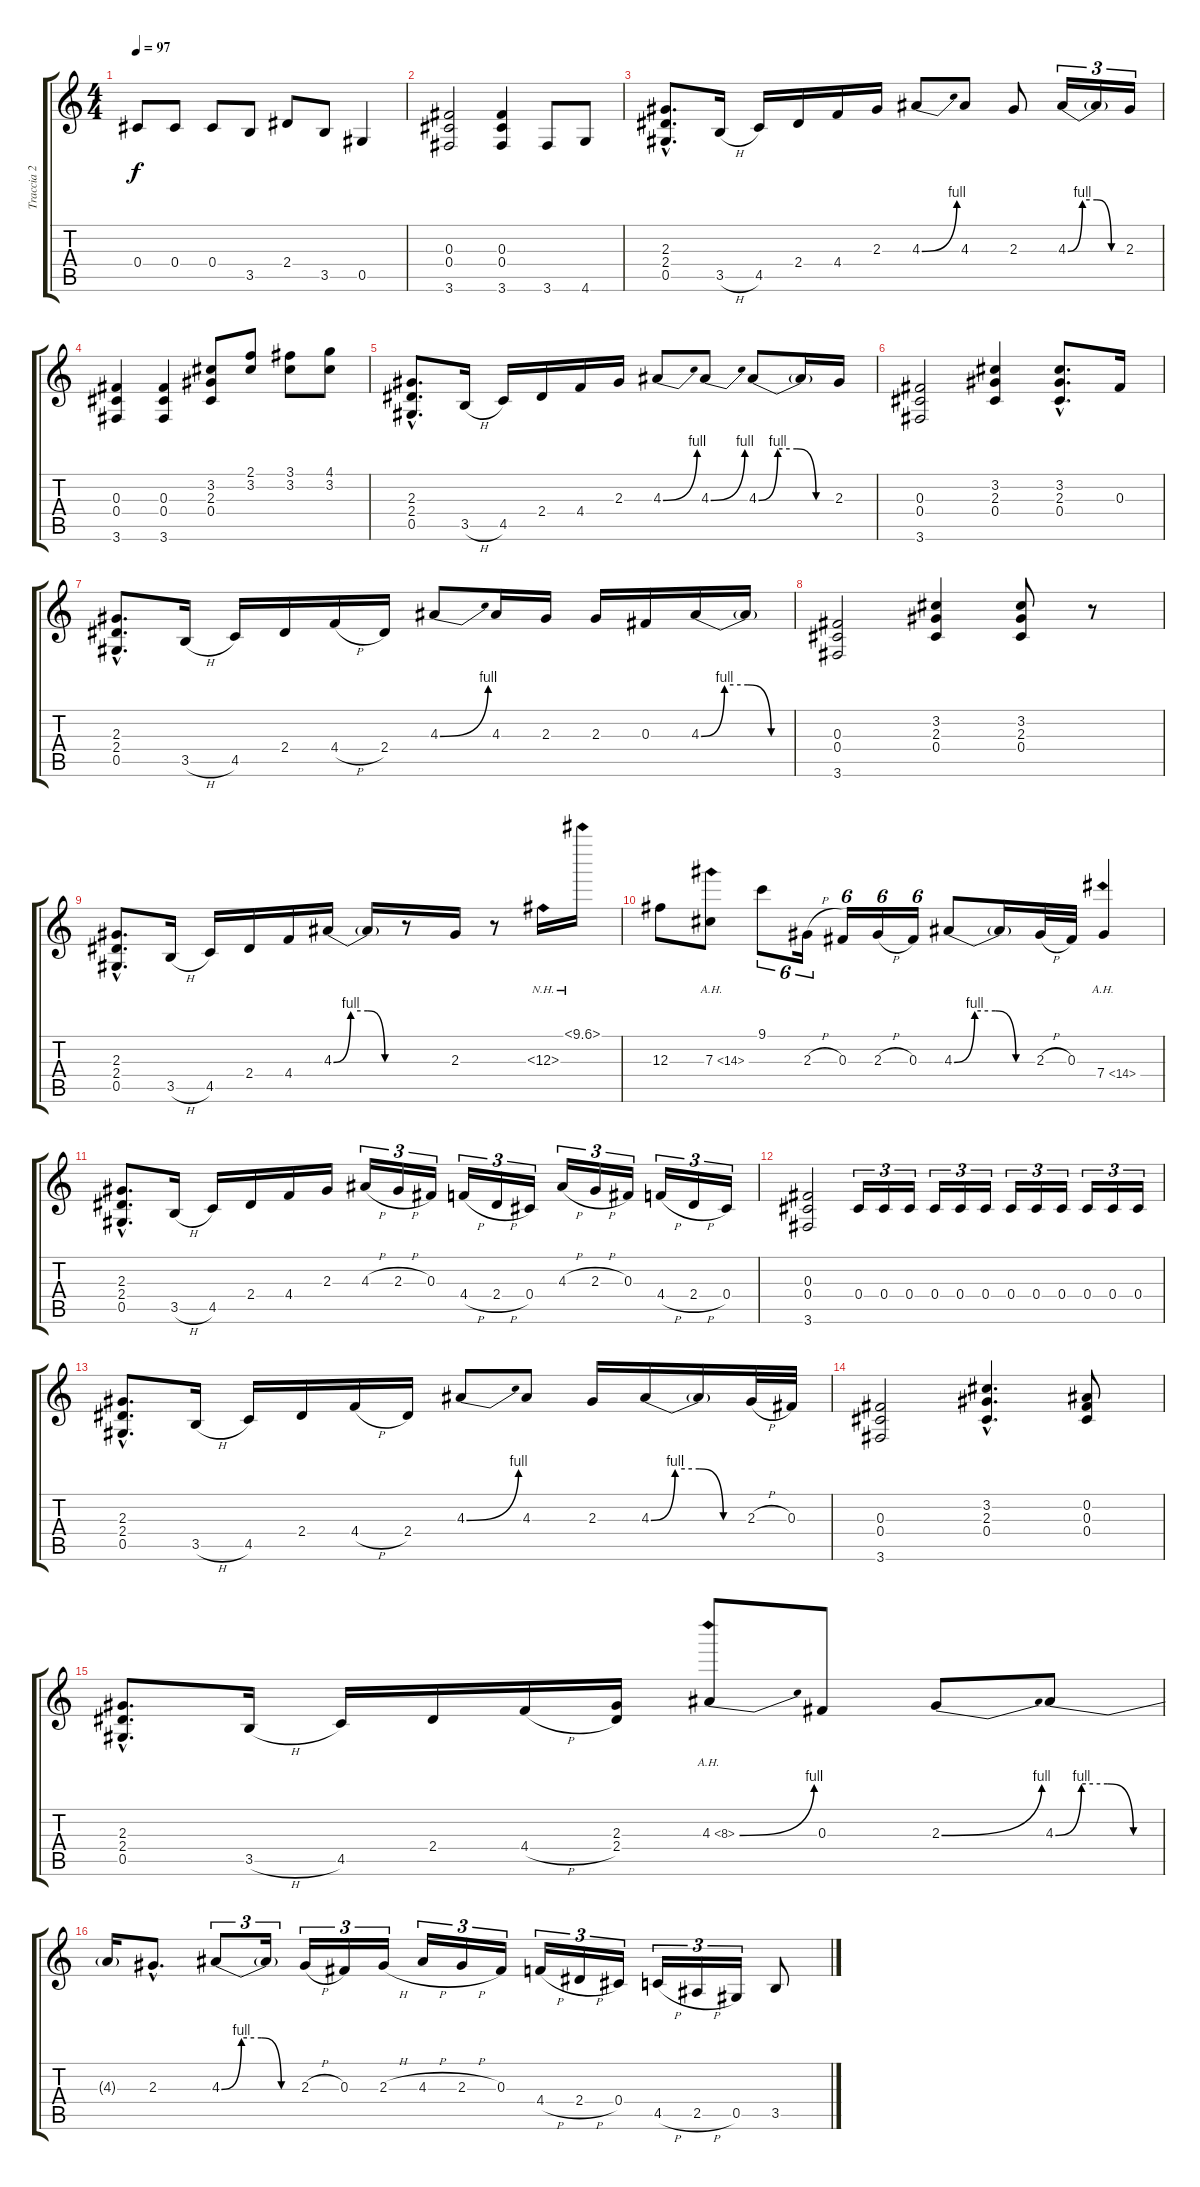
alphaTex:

\track ("Traccia 2" "Traccia 2") {instrument overdrivenguitar}
\staff {score tabs}
\tuning (Eb4 Bb3 Gb3 Db3 Ab2 Eb2) {hide}
\ts (4 4)
\tempo 97
\clef g2
\ks c
0.4.8{dy f} 0.4.8 0.4.8 3.5.8 2.4.8 3.5.8 0.5.4 |
(0.3 0.4 3.6).2 (0.3 0.4 3.6).4 3.6.8 4.6.8 |
(2.3{hac} 2.4{hac} 0.5{hac}).8{d volume 15 balance 3 instrument overdrivenguitar} 3.5{h}.16 4.5.16 2.4.16 4.4.16 2.3.16 4.3{be (bend 0 0 60 4)}.8 4.3.8 2.3.8 4.3{be (custom 0 0 15 4 30 4 45 0 60 0)}.16{tu (3 2)} 4.3{t}.16{tu (3 2)} 2.3.16{tu (3 2)} |
(0.3 0.4 3.6).4 (0.3 0.4 3.6).4 (3.2 2.3 0.4).8 (2.1 3.2).8 (3.1 3.2).8 (4.1 3.2).8 |
(2.3{hac} 2.4{hac} 0.5{hac}).8{d} 3.5{h}.16 4.5.16 2.4.16 4.4.16 2.3.16 4.3{be (bend 0 0 60 4)}.8 4.3{be (bend 0 0 60 4)}.8 4.3{be (custom 0 0 15 4 30 4 45 0 60 0)}.8 4.3{t}.16 2.3.16 |
(0.3 0.4 3.6).2 (3.2 2.3 0.4).4 (3.2{hac} 2.3{hac} 0.4{hac}).8{d} 0.3.16 |
(2.3{hac} 2.4{hac} 0.5{hac}).8{d} 3.5{h}.16 4.5.16 2.4.16 4.4{h}.16 2.4.16 4.3{be (bend 0 0 60 4)}.8 4.3.16 2.3.16 2.3.16 0.3.16 4.3{be (custom 0 0 15 4 30 4 45 0 60 0)}.16 4.3{t}.16 |
(0.3 0.4 3.6).2 (3.2 2.3 0.4).4 (3.2 2.3 0.4).8 r.8 |
(2.3{hac} 2.4{hac} 0.5{hac}).8{d} 3.5{h}.16 4.5.16 2.4.16 4.4.16 4.3{be (custom 0 0 15 4 30 4 45 0 60 0)}.16 4.3{t}.16 r.8 2.3.16 r.8 12.3{nh}.16 10.1{nh}.16 |
12.3.8 7.3{ah 7}.8 9.1.8{tu (6 4)} 2.3{h}.16{tu (6 4)} 0.3.16{tu (6 4)} 2.3{h}.16{tu (6 4)} 0.3.16{tu (6 4)} 4.3{be (custom 0 0 15 4 30 4 45 0 60 0)}.8 4.3{t}.16 2.3{h}.32 0.3.32 7.4{ah 7}.4 |
(2.3{hac} 2.4{hac} 0.5{hac}).8{d} 3.5{h}.16 4.5.16 2.4.16 4.4.16 2.3.16 4.3{h}.16{tu (3 2)} 2.3{h}.16{tu (3 2)} 0.3.16{tu (3 2)} 4.4{h}.16{tu (3 2)} 2.4{h}.16{tu (3 2)} 0.4.16{tu (3 2)} 4.3{h}.16{tu (3 2)} 2.3{h}.16{tu (3 2)} 0.3.16{tu (3 2)} 4.4{h}.16{tu (3 2)} 2.4{h}.16{tu (3 2)} 0.4.16{tu (3 2)} |
(0.3 0.4 3.6).2 0.4.16{tu (3 2)} 0.4.16{tu (3 2)} 0.4.16{tu (3 2)} 0.4.16{tu (3 2)} 0.4.16{tu (3 2)} 0.4.16{tu (3 2)} 0.4.16{tu (3 2)} 0.4.16{tu (3 2)} 0.4.16{tu (3 2)} 0.4.16{tu (3 2)} 0.4.16{tu (3 2)} 0.4.16{tu (3 2)} |
(2.3{hac} 2.4{hac} 0.5{hac}).8{d} 3.5{h}.16 4.5.16 2.4.16 4.4{h}.16 2.4.16 4.3{be (bend 0 0 60 4)}.8 4.3.8 2.3.16 4.3{be (custom 0 0 15 4 30 4 45 0 60 0)}.16 4.3{t}.16 2.3{h}.32 0.3.32 |
(0.3 0.4 3.6).2 (3.2{hac} 2.3{hac} 0.4{hac}).4{d} (0.2 0.3 0.4).8 |
(2.3{hac} 2.4{hac} 0.5{hac}).8{d} 3.5{h}.16 4.5.16 2.4.16 4.4{h}.16 (2.3 2.4).16 4.3{be (bend 0 0 60 4) ah 4}.8 0.3.8 2.3{be (bend 0 0 60 4)}.8 4.3{be (custom 0 0 15 4 30 4 45 0 60 0)}.8 |
4.3{t}.16 2.3{hac}.8{d} 4.3{be (custom 0 0 15 4 30 4 45 0 60 0)}.8{tu (3 2)} 4.3{t}.16{tu (3 2)} 2.3{h}.16{tu (3 2)} 0.3.16{tu (3 2)} 2.3{h}.16{tu (3 2)} 4.3{h}.16{tu (3 2)} 2.3{h}.16{tu (3 2)} 0.3.16{tu (3 2)} 4.4{h}.16{tu (3 2)} 2.4{h}.16{tu (3 2)} 0.4.16{tu (3 2)} 4.5{h}.16{tu (3 2)} 2.5{h}.16{tu (3 2)} 0.5.16{tu (3 2)} 3.5.8
